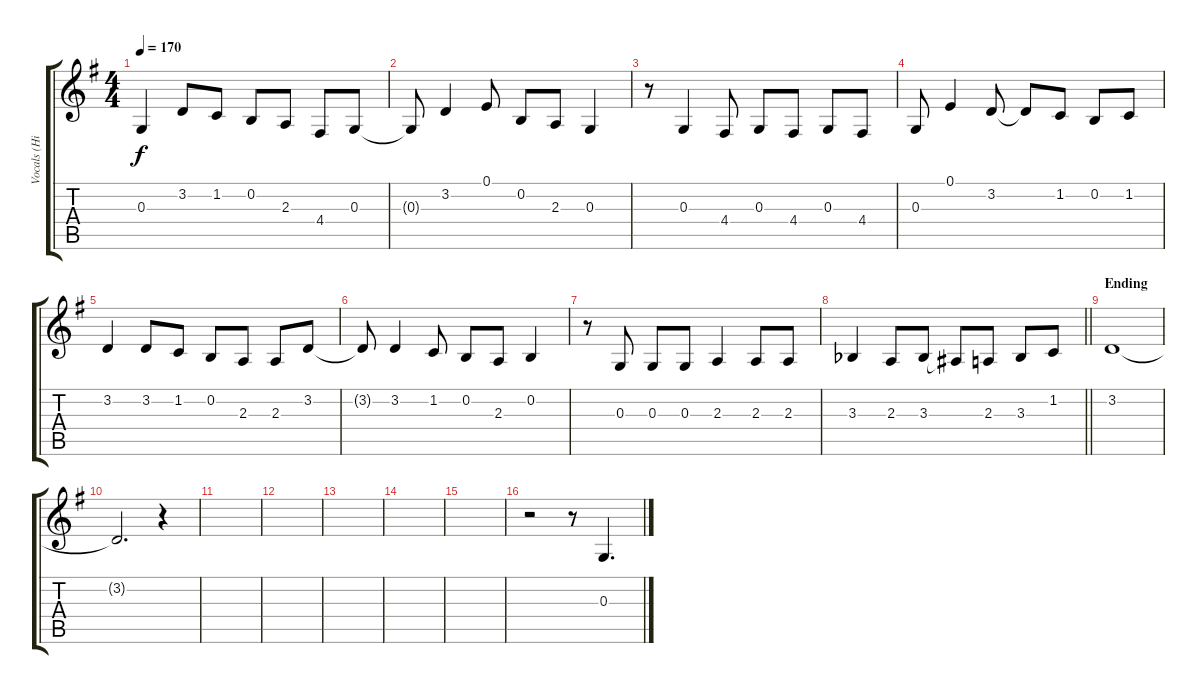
\track ("Vocals (Hirasawa Yui)" "Vocals (Hi") {instrument altosax}
\staff {score tabs}
\tuning (E4 B3 G3 D3 A2 E2) {hide}
\ts (4 4)
\tempo 170
\clef g2
\ks g
0.3.4{dy f} 3.2.8 1.2.8 0.2.8 2.3.8 4.4.8 0.3.8 |
0.3{t}.8 3.2.4 0.1.8 0.2.8 2.3.8 0.3.4 |
r.8 0.3.4 4.4.8 0.3.8 4.4.8 0.3.8 4.4.8 |
0.3.8 0.1.4 3.2.8 3.2{t}.8 1.2.8 0.2.8 1.2.8 |
3.2.4 3.2.8 1.2.8 0.2.8 2.3.8 2.3.8 3.2.8 |
3.2{t}.8 3.2.4 1.2.8 0.2.8 2.3.8 0.2.4 |
r.8 0.3.8 0.3.8 0.3.8 2.3.4 2.3.8 2.3.8 |
\barLineRight lightlight
3.3{acc b}.4 2.3.8 3.3{acc b}.8 3.3{t}.8 2.3.8 3.3{acc b}.8 1.2.8 |
\section ("" "Ending")
3.2.1 |
3.2{t}.2{d} r.4 |
|
|
|
|
|
r.2 r.8 0.3.4{d}
